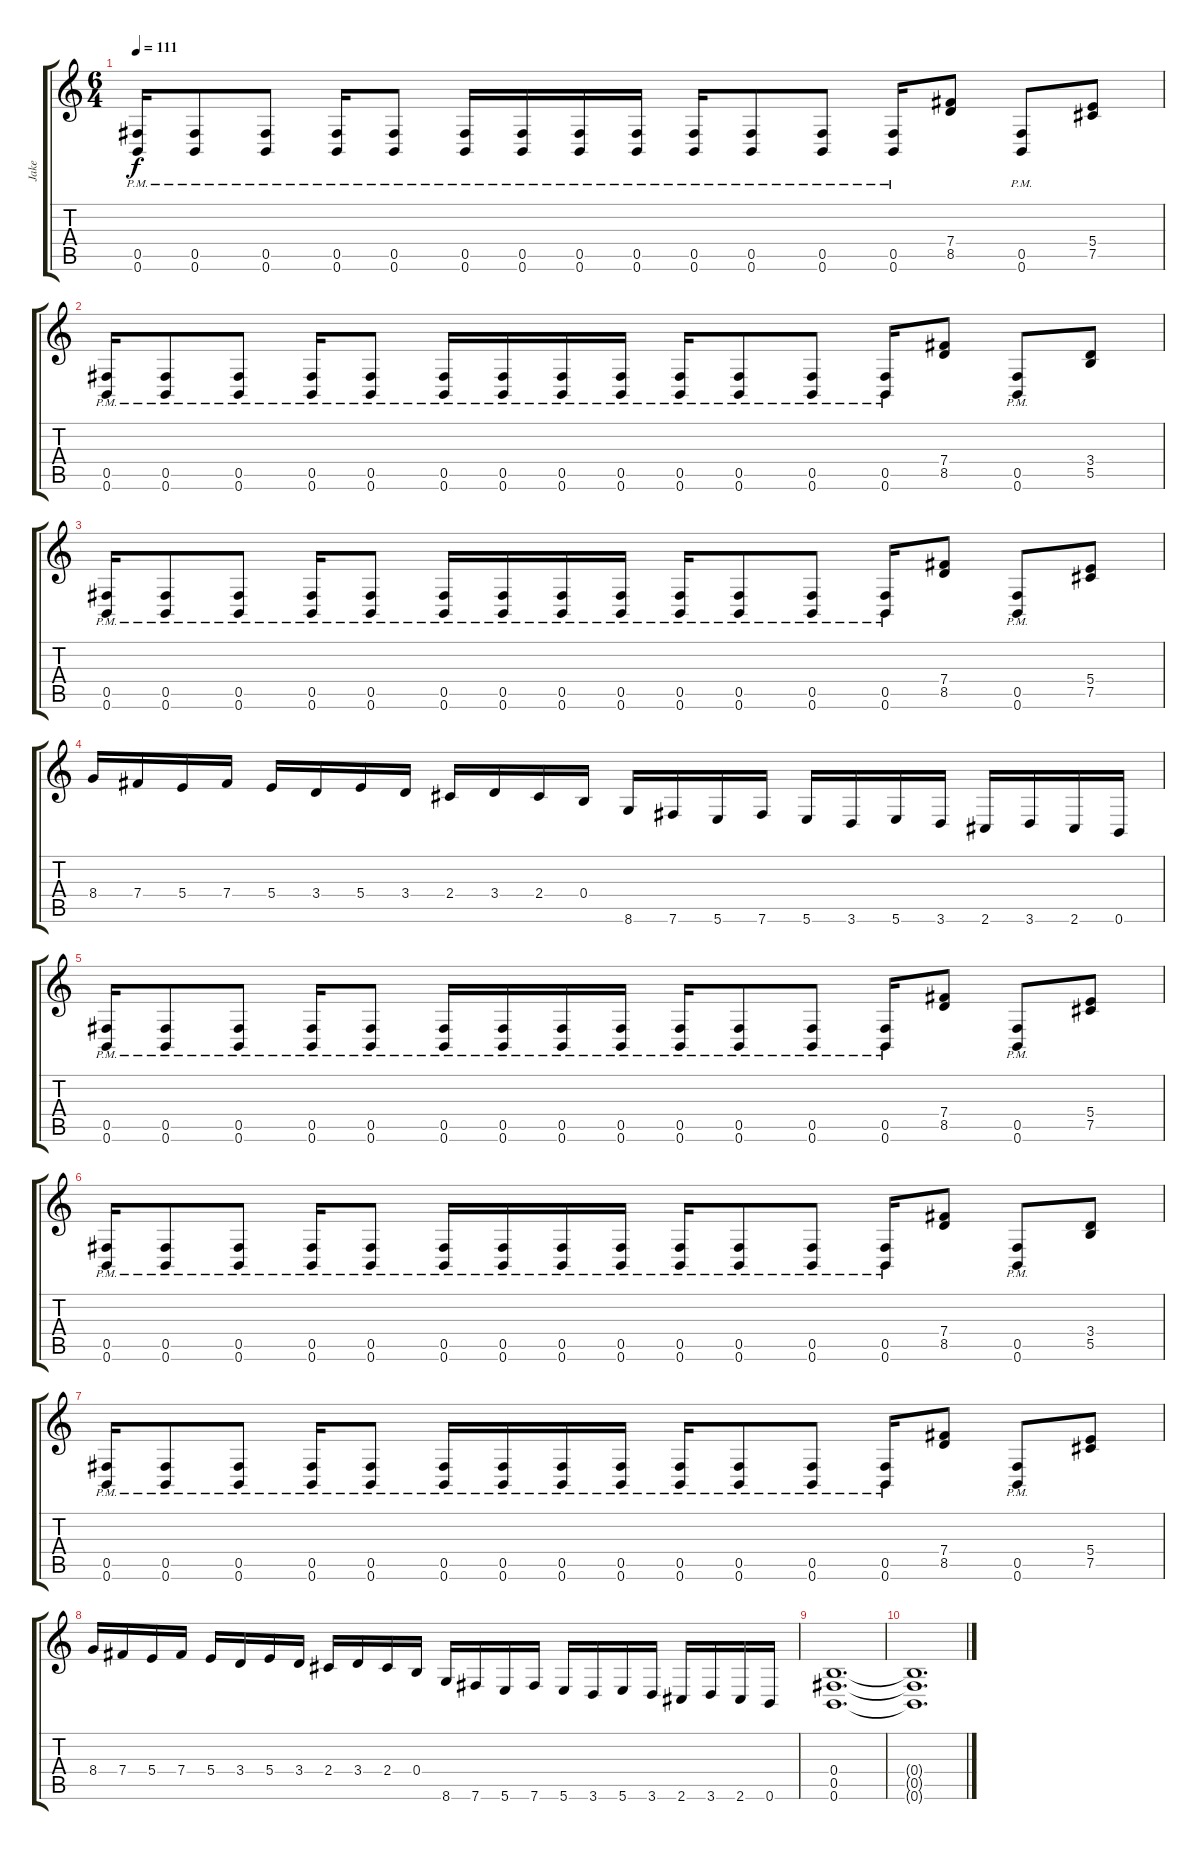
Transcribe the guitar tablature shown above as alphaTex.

\track ("Jake" "Jake") {instrument distortionguitar}
\staff {score tabs}
\tuning (Db4 Ab3 E3 B2 Gb2 B1) {hide}
\ts (6 4)
\tempo 111
\clef g2
\ks c
(0.5{pm} 0.6{pm}).16{dy f} (0.5{pm} 0.6{pm}).8 (0.5{pm} 0.6{pm}).8 (0.5{pm} 0.6{pm}).16 (0.5{pm} 0.6{pm}).8 (0.5{pm} 0.6{pm}).16 (0.5{pm} 0.6{pm}).16 (0.5{pm} 0.6{pm}).16 (0.5{pm} 0.6{pm}).16 (0.5{pm} 0.6{pm}).16 (0.5{pm} 0.6{pm}).8 (0.5{pm} 0.6{pm}).8 (0.5{pm} 0.6{pm}).16 (7.4 8.5).8 (0.5{pm} 0.6{pm}).8 (5.4 7.5).8 |
(0.5{pm} 0.6{pm}).16 (0.5{pm} 0.6{pm}).8 (0.5{pm} 0.6{pm}).8 (0.5{pm} 0.6{pm}).16 (0.5{pm} 0.6{pm}).8 (0.5{pm} 0.6{pm}).16 (0.5{pm} 0.6{pm}).16 (0.5{pm} 0.6{pm}).16 (0.5{pm} 0.6{pm}).16 (0.5{pm} 0.6{pm}).16 (0.5{pm} 0.6{pm}).8 (0.5{pm} 0.6{pm}).8 (0.5{pm} 0.6{pm}).16 (7.4 8.5).8 (0.5{pm} 0.6{pm}).8 (3.4 5.5).8 |
(0.5{pm} 0.6{pm}).16 (0.5{pm} 0.6{pm}).8 (0.5{pm} 0.6{pm}).8 (0.5{pm} 0.6{pm}).16 (0.5{pm} 0.6{pm}).8 (0.5{pm} 0.6{pm}).16 (0.5{pm} 0.6{pm}).16 (0.5{pm} 0.6{pm}).16 (0.5{pm} 0.6{pm}).16 (0.5{pm} 0.6{pm}).16 (0.5{pm} 0.6{pm}).8 (0.5{pm} 0.6{pm}).8 (0.5{pm} 0.6{pm}).16 (7.4 8.5).8 (0.5{pm} 0.6{pm}).8 (5.4 7.5).8 |
8.4.16 7.4.16 5.4.16 7.4.16 5.4.16 3.4.16 5.4.16 3.4.16 2.4.16 3.4.16 2.4.16 0.4.16 8.6.16 7.6.16 5.6.16 7.6.16 5.6.16 3.6.16 5.6.16 3.6.16 2.6.16 3.6.16 2.6.16 0.6.16 |
(0.5{pm} 0.6{pm}).16 (0.5{pm} 0.6{pm}).8 (0.5{pm} 0.6{pm}).8 (0.5{pm} 0.6{pm}).16 (0.5{pm} 0.6{pm}).8 (0.5{pm} 0.6{pm}).16 (0.5{pm} 0.6{pm}).16 (0.5{pm} 0.6{pm}).16 (0.5{pm} 0.6{pm}).16 (0.5{pm} 0.6{pm}).16 (0.5{pm} 0.6{pm}).8 (0.5{pm} 0.6{pm}).8 (0.5{pm} 0.6{pm}).16 (7.4 8.5).8 (0.5{pm} 0.6{pm}).8 (5.4 7.5).8 |
(0.5{pm} 0.6{pm}).16 (0.5{pm} 0.6{pm}).8 (0.5{pm} 0.6{pm}).8 (0.5{pm} 0.6{pm}).16 (0.5{pm} 0.6{pm}).8 (0.5{pm} 0.6{pm}).16 (0.5{pm} 0.6{pm}).16 (0.5{pm} 0.6{pm}).16 (0.5{pm} 0.6{pm}).16 (0.5{pm} 0.6{pm}).16 (0.5{pm} 0.6{pm}).8 (0.5{pm} 0.6{pm}).8 (0.5{pm} 0.6{pm}).16 (7.4 8.5).8 (0.5{pm} 0.6{pm}).8 (3.4 5.5).8 |
(0.5{pm} 0.6{pm}).16 (0.5{pm} 0.6{pm}).8 (0.5{pm} 0.6{pm}).8 (0.5{pm} 0.6{pm}).16 (0.5{pm} 0.6{pm}).8 (0.5{pm} 0.6{pm}).16 (0.5{pm} 0.6{pm}).16 (0.5{pm} 0.6{pm}).16 (0.5{pm} 0.6{pm}).16 (0.5{pm} 0.6{pm}).16 (0.5{pm} 0.6{pm}).8 (0.5{pm} 0.6{pm}).8 (0.5{pm} 0.6{pm}).16 (7.4 8.5).8 (0.5{pm} 0.6{pm}).8 (5.4 7.5).8 |
8.4.16 7.4.16 5.4.16 7.4.16 5.4.16 3.4.16 5.4.16 3.4.16 2.4.16 3.4.16 2.4.16 0.4.16 8.6.16 7.6.16 5.6.16 7.6.16 5.6.16 3.6.16 5.6.16 3.6.16 2.6.16 3.6.16 2.6.16 0.6.16 |
(0.4 0.5 0.6).1{d} |
(0.4{t} 0.5{t} 0.6{t}).1{d}
